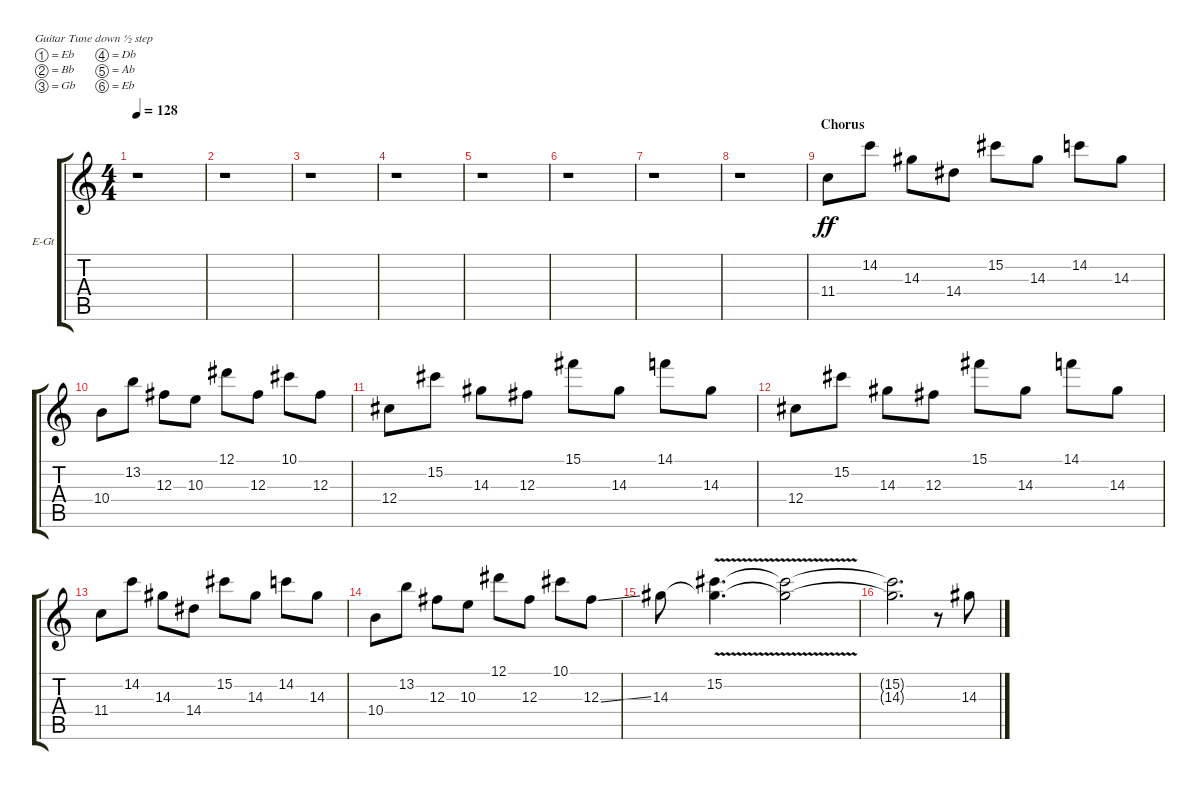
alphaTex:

\bracketExtendMode groupsimilarinstruments
\firstSystemTrackNameOrientation horizontal
\otherSystemsTrackNameOrientation horizontal
\track ("Guitar 1 (Slash)" "E-Gt") {instrument overdrivenguitar}
\staff {score tabs}
\tuning (Eb4 Bb3 Gb3 Db3 Ab2 Eb2)
\ts (4 4)
\tempo 128
\clef g2
\ks c
r.1{dy ff} |
r.1 |
r.1 |
r.1 |
r.1 |
r.1 |
r.1 |
r.1 |
\section ("" "Chorus")
11.4.8 14.2.8 14.3.8 14.4.8 15.2.8 14.3.8 14.2.8 14.3.8 |
10.4.8 13.2.8 12.3.8 10.3.8 12.1.8 12.3.8 10.1.8 12.3.8 |
12.4.8 15.2.8 14.3.8 12.3.8 15.1.8 14.3.8 14.1.8 14.3.8 |
12.4.8 15.2.8 14.3.8 12.3.8 15.1.8 14.3.8 14.1.8 14.3.8 |
11.4.8 14.2.8 14.3.8 14.4.8 15.2.8 14.3.8 14.2.8 14.3.8 |
10.4.8 13.2.8 12.3.8 10.3.8 12.1.8 12.3.8 10.1.8 12.3{ss}.8 |
14.3.8 (15.2{v} 14.3{t}).4{d} (15.2{t} 14.3{t}).2 |
(15.2{t} 14.3{t}).2{d} r.8 14.3.8
